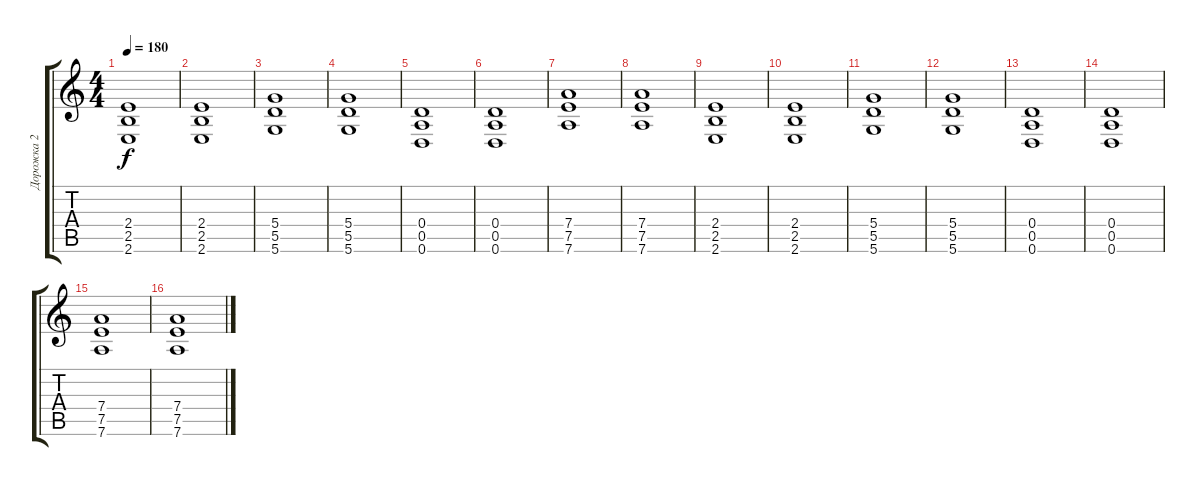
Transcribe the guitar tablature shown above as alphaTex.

\track ("Дорожка 2" "Дорожка 2") {instrument distortionguitar}
\staff {score tabs}
\tuning (E4 B3 G3 D3 A2 D2) {hide}
\ts (4 4)
\tempo 180
\clef g2
\ks c
(2.4 2.5 2.6).1{dy f} |
(2.4 2.5 2.6).1 |
(5.4 5.5 5.6).1 |
(5.4 5.5 5.6).1 |
(0.4 0.5 0.6).1 |
(0.4 0.5 0.6).1 |
(7.4 7.5 7.6).1 |
(7.4 7.5 7.6).1 |
(2.4 2.5 2.6).1 |
(2.4 2.5 2.6).1 |
(5.4 5.5 5.6).1 |
(5.4 5.5 5.6).1 |
(0.4 0.5 0.6).1 |
(0.4 0.5 0.6).1 |
(7.4 7.5 7.6).1 |
(7.4 7.5 7.6).1
